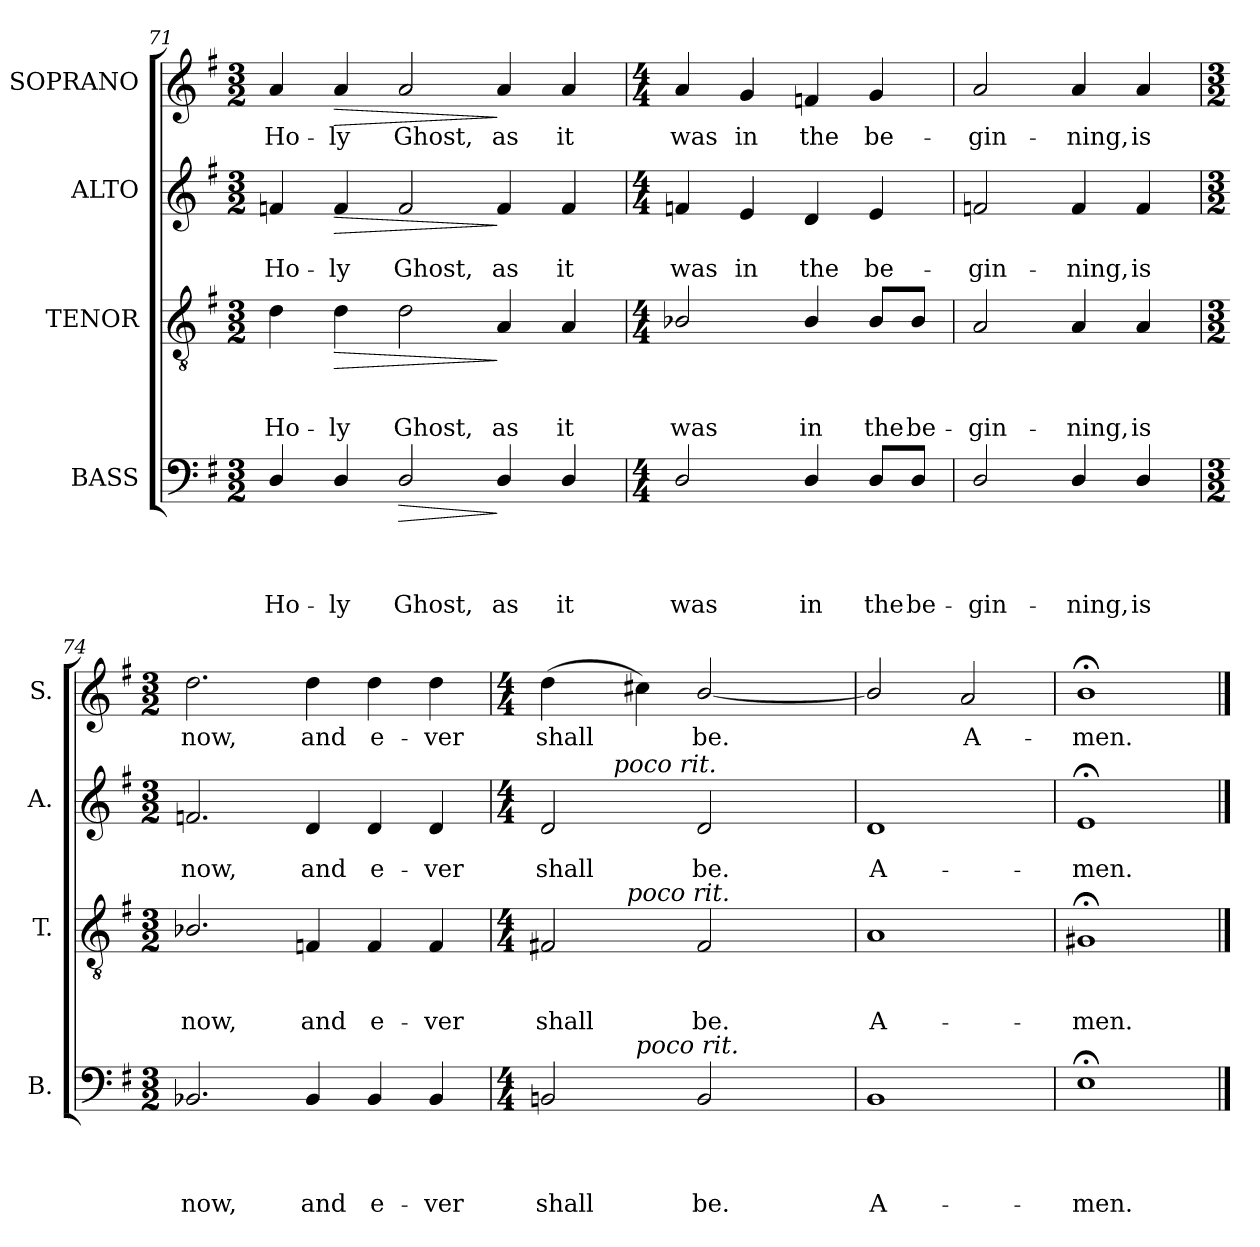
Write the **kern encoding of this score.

**kern	**text	**text	**text	**text	**dynam	**kern	**text	**text	**text	**dynam	**kern	**text	**text	**dynam	**kern	**text	**dynam
*part4	*part4	*part4	*part4	*part4	*part4	*part3	*part3	*part3	*part3	*part3	*part2	*part2	*part2	*part2	*part1	*part1	*part1
*staff4	*staff4	*staff4	*staff4	*staff4	*staff4	*staff3	*staff3	*staff3	*staff3	*staff3	*staff2	*staff2	*staff2	*staff2	*staff1	*staff1	*staff1
*I"BASS	*	*	*	*	*	*I"TENOR	*	*	*	*	*I"ALTO	*	*	*	*I"SOPRANO	*	*
*I'B.	*	*	*	*	*	*I'T.	*	*	*	*	*I'A.	*	*	*	*I'S.	*	*
*clefF4	*	*	*	*	*	*clefGv2	*	*	*	*	*clefG2	*	*	*	*clefG2	*	*
*k[f#]	*	*	*	*	*	*k[f#]	*	*	*	*	*k[f#]	*	*	*	*k[f#]	*	*
*G:	*	*	*	*	*	*G:	*	*	*	*	*G:	*	*	*	*G:	*	*
*M3/2	*	*	*	*	*	*M3/2	*	*	*	*	*M3/2	*	*	*	*M3/2	*	*
=71	=71	=71	=71	=71	=71	=71	=71	=71	=71	=71	=71	=71	=71	=71	=71	=71	=71
!	!	!	!	!LO:LY:b	!	!	!	!	!LO:LY:b	!	!	!	!LO:LY:b	!	!	!LO:LY:b	!
4D/	.	.	.	Ho-	.	4d\	.	.	Ho-	.	4fn/	.	Ho-	.	4a/	Ho-	.
!	!	!	!	!LO:LY:b	!	!	!	!	!LO:LY:b	!LO:HP:b	!	!	!LO:LY:b	!LO:HP:b	!	!LO:LY:b	!LO:HP:b
4D/	.	.	.	-ly	.	4d\	.	.	-ly	>	4f/	.	-ly	>	4a/	-ly	>
!	!	!	!	!LO:LY:b	!LO:HP:b	!	!	!	!LO:LY:b	!	!	!	!LO:LY:b	!	!	!LO:LY:b	!
2D/	.	.	.	Ghost,	>	2d\	.	.	Ghost,	.	2f/	.	Ghost,	.	2a/	Ghost,	.
!	!	!	!	!LO:LY:b	!	!	!	!	!LO:LY:b	!	!	!	!LO:LY:b	!	!	!LO:LY:b	!
4D/	.	.	.	as	]	4A/	.	.	as	]	4f/	.	as	]	4a/	as	]
!	!	!	!	!LO:LY:b	!	!	!	!	!LO:LY:b	!	!	!	!LO:LY:b	!	!	!LO:LY:b	!
4D/	.	.	.	it	.	4A/	.	.	it	.	4f/	.	it	.	4a/	it	.
=72	=72	=72	=72	=72	=72	=72	=72	=72	=72	=72	=72	=72	=72	=72	=72	=72	=72
*M4/4	*	*	*	*	*	*M4/4	*	*	*	*	*M4/4	*	*	*	*M4/4	*	*
!	!	!	!	!LO:LY:b	!	!	!	!	!LO:LY:b	!	!	!	!LO:LY:b	!	!	!LO:LY:b	!
2D/	.	.	.	was	.	2B-X/	.	.	was	.	4fn/	.	was	.	4a/	was	.
!	!	!	!	!	!	!	!	!	!	!	!	!	!LO:LY:b	!	!	!LO:LY:b	!
.	.	.	.	.	.	.	.	.	.	.	4e/	.	in	.	4g/	in	.
!	!	!	!	!LO:LY:b	!	!	!	!	!LO:LY:b	!	!	!	!LO:LY:b	!	!	!LO:LY:b	!
4D/	.	.	.	in	.	4B-/	.	.	in	.	4d/	.	the	.	4fn/	the	.
!	!	!	!	!LO:LY:b	!	!	!	!	!LO:LY:b	!	!	!	!LO:LY:b	!	!	!LO:LY:b	!
8D/L	.	.	.	the	.	8B-/L	.	.	the	.	4e/	.	be-	.	4g/	be-	.
!	!	!	!	!LO:LY:b	!	!	!	!	!LO:LY:b	!	!	!	!	!	!	!	!
8D/J	.	.	.	be-	.	8B-/J	.	.	be-	.	.	.	.	.	.	.	.
!!LO:PB:g=z
=73	=73	=73	=73	=73	=73	=73	=73	=73	=73	=73	=73	=73	=73	=73	=73	=73	=73
!	!	!	!	!LO:LY:b	!	!	!	!	!LO:LY:b	!	!	!	!LO:LY:b	!	!	!LO:LY:b	!
2D/	.	.	.	-gin-	.	2A/	.	.	-gin-	.	2fn/	.	-gin-	.	2a/	-gin-	.
!	!	!	!	!LO:LY:b	!	!	!	!	!LO:LY:b	!	!	!	!LO:LY:b	!	!	!LO:LY:b	!
4D/	.	.	.	-ning,	.	4A/	.	.	-ning,	.	4f/	.	-ning,	.	4a/	-ning,	.
!	!	!	!	!LO:LY:b	!	!	!	!	!LO:LY:b	!	!	!	!LO:LY:b	!	!	!LO:LY:b	!
4D/	.	.	.	is	.	4A/	.	.	is	.	4f/	.	is	.	4a/	is	.
=74	=74	=74	=74	=74	=74	=74	=74	=74	=74	=74	=74	=74	=74	=74	=74	=74	=74
*M3/2	*	*	*	*	*	*M3/2	*	*	*	*	*M3/2	*	*	*	*M3/2	*	*
!	!	!	!	!LO:LY:b	!	!	!	!	!LO:LY:b	!	!	!	!LO:LY:b	!	!	!LO:LY:b	!
2.BB-X/	.	.	.	now,	.	2.B-X/	.	.	now,	.	2.fn/	.	now,	.	2.dd\	now,	.
!	!	!	!	!LO:LY:b	!	!	!	!	!LO:LY:b	!	!	!	!LO:LY:b	!	!	!LO:LY:b	!
4BB-/	.	.	.	and	.	4Fn/	.	.	and	.	4d/	.	and	.	4dd\	and	.
!	!	!	!	!LO:LY:b	!	!	!	!	!LO:LY:b	!	!	!	!LO:LY:b	!	!	!LO:LY:b	!
4BB-/	.	.	.	e-	.	4F/	.	.	e-	.	4d/	.	e-	.	4dd\	e-	.
!	!	!	!	!LO:LY:b	!	!	!	!	!LO:LY:b	!	!	!	!LO:LY:b	!	!	!LO:LY:b	!
4BB-/	.	.	.	-ver	.	4F/	.	.	-ver	.	4d/	.	-ver	.	4dd\	-ver	.
=75	=75	=75	=75	=75	=75	=75	=75	=75	=75	=75	=75	=75	=75	=75	=75	=75	=75
*M4/4	*	*	*	*	*	*M4/4	*	*	*	*	*M4/4	*	*	*	*M4/4	*	*
!	!	!	!	!LO:LY:b	!	!	!	!	!LO:LY:b	!	!	!	!LO:LY:b	!	!	!LO:LY:b	!
*^	*	*	*	*	*	*^	*	*	*	*	*^	*	*	*	*	*	*
2BBn/	4ryy	.	.	.	shall	.	2F#X/	6ryy	.	.	shall	.	2d/	8..ryy	.	shall	.	(>4dd\	shall	.
.	.	.	.	.	.	.	.	24..ryy	.	.	.	.	.	.	.	.	.	.	.	.
!	!	!	!	!	!	!	!	!	!	!	!	!	!	!LO:TX:a:i:t=poco rit.	!	!	!	!	!	!
.	.	.	.	.	.	.	.	.	.	.	.	.	.	2ryy	.	.	.	.	.	.
!	!	!	!	!	!	!	!	!LO:TX:a:i:t=poco rit.	!	!	!	!	!	!	!	!	!	!	!	!
.	.	.	.	.	.	.	.	3%2ryy	.	.	.	.	.	.	.	.	.	.	.	.
!	!LO:TX:a:i:t=poco rit.	!	!	!	!	!	!	!	!	!	!	!	!	!	!	!	!	!	!	!
.	2.ryy	.	.	.	.	.	.	.	.	.	.	.	.	.	.	.	.	4cc#X\)	.	.
!	!	!	!	!	!LO:LY:b	!	!	!	!	!	!LO:LY:b	!	!	!	!	!LO:LY:b	!	!	!LO:LY:b	!
2BB/	.	.	.	.	be.	.	2F#/	.	.	.	be.	.	2d/	.	.	be.	.	[<2b/	be.	.
.	.	.	.	.	.	.	.	.	.	.	.	.	.	4ryy	.	.	.	.	.	.
.	.	.	.	.	.	.	.	12ryy	.	.	.	.	.	.	.	.	.	.	.	.
.	.	.	.	.	.	.	.	.	.	.	.	.	.	32ryy	.	.	.	.	.	.
.	.	.	.	.	.	.	.	96ryy	.	.	.	.	.	.	.	.	.	.	.	.
=76	=76	=76	=76	=76	=76	=76	=76	=76	=76	=76	=76	=76	=76	=76	=76	=76	=76	=76	=76	=76
!	!	!	!	!	!LO:LY:b	!	!	!	!	!	!LO:LY:b	!	!	!	!	!LO:LY:b	!	!	!	!
*v	*v	*	*	*	*	*	*	*	*	*	*	*	*v	*v	*	*	*	*	*	*
*	*	*	*	*	*	*v	*v	*	*	*	*	*	*	*	*	*	*	*
1BB	.	.	.	A-	.	1A	.	.	A-	.	1d	.	A-	.	2b/]	.	.
!	!	!	!	!	!	!	!	!	!	!	!	!	!	!	!	!LO:LY:b	!
.	.	.	.	.	.	.	.	.	.	.	.	.	.	.	2a/	A-	.
=77	=77	=77	=77	=77	=77	=77	=77	=77	=77	=77	=77	=77	=77	=77	=77	=77	=77
!	!	!	!	!LO:LY:b	!	!	!	!	!LO:LY:b	!	!	!	!LO:LY:b	!	!	!LO:LY:b	!
1E;<	.	.	.	-men.	.	1G#X;	.	.	-men.	.	1e;	.	-men.	.	1b;<	-men.	.
==	==	==	==	==	==	==	==	==	==	==	==	==	==	==	==	==	==
*-	*-	*-	*-	*-	*-	*-	*-	*-	*-	*-	*-	*-	*-	*-	*-	*-	*-
